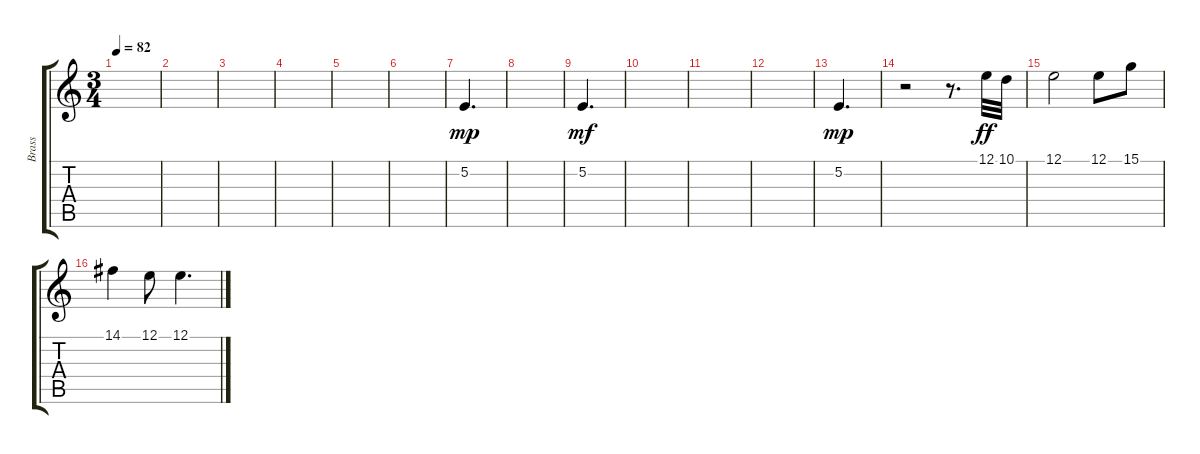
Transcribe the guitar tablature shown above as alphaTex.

\track ("Brass" "Brass") {instrument trumpet}
\staff {score tabs}
\tuning (E4 B3 G3 D3 A2 E2) {hide}
\ts (3 4)
\tempo 82
\clef g2
\ks c
|
|
|
|
|
|
5.2.4{d dy mp} |
|
5.2.4{d dy mf} |
|
|
|
5.2.4{d dy mp} |
r.2 r.8{d} 12.1.32{dy ff} 10.1.32 |
12.1.2 12.1.8 15.1.8 |
14.1.4 12.1.8 12.1.4{d}
